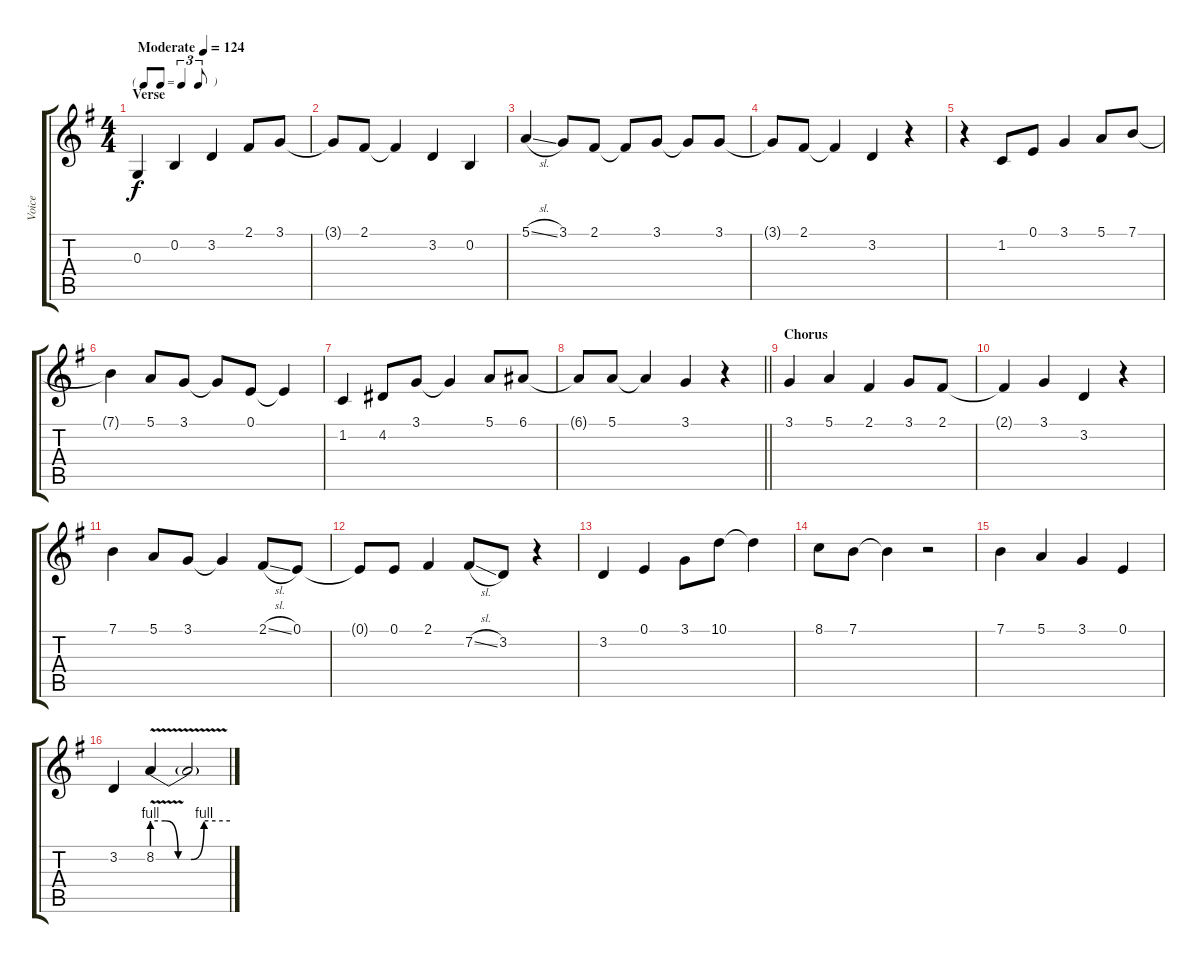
\track ("Voice" "Voice") {instrument oboe}
\staff {score tabs}
\tuning (E4 B3 G3 D3 A2 E2) {hide}
\ts (4 4)
\tf triplet8th
\section ("" "Verse")
\tempo (124 "Moderate")
\clef g2
\ks g
0.3.4{dy f instrument oboe} 0.2.4 3.2.4 2.1.8 3.1.8 |
3.1{t}.8 2.1.8 2.1{t}.4 3.2.4 0.2.4 |
5.1{sl}.4 3.1.8 2.1.8 2.1{t}.8 3.1.8 3.1{t}.8 3.1.8 |
3.1{t}.8 2.1.8 2.1{t}.4 3.2.4 r.4 |
r.4 1.2.8 0.1.8 3.1.4 5.1.8 7.1.8 |
7.1{t}.4 5.1.8 3.1.8 3.1{t}.8 0.1.8 0.1{t}.4 |
1.2.4 4.2.8 3.1.8 3.1{t}.4 5.1.8 6.1.8 |
\barLineRight lightlight
6.1{t}.8 5.1.8 5.1{t}.4 3.1.4 r.4 |
\section ("" "Chorus")
3.1.4 5.1.4 2.1.4 3.1.8 2.1.8 |
2.1{t}.4 3.1.4 3.2.4 r.4 |
7.1.4 5.1.8 3.1.8 3.1{t}.4 2.1{sl}.8 0.1.8 |
0.1{t}.8 0.1.8 2.1.4 7.2{sl}.8 3.2.8 r.4 |
3.2.4 0.1.4 3.1.8 10.1.8 10.1{t}.4 |
8.1.8 7.1.8 7.1{t}.4 r.2 |
7.1.4 5.1.4 3.1.4 0.1.4 |
3.2.4 8.2{be (custom 0 4 10 4 20 0 30 0 40 4 60 4) v}.4 8.2{t}.2
